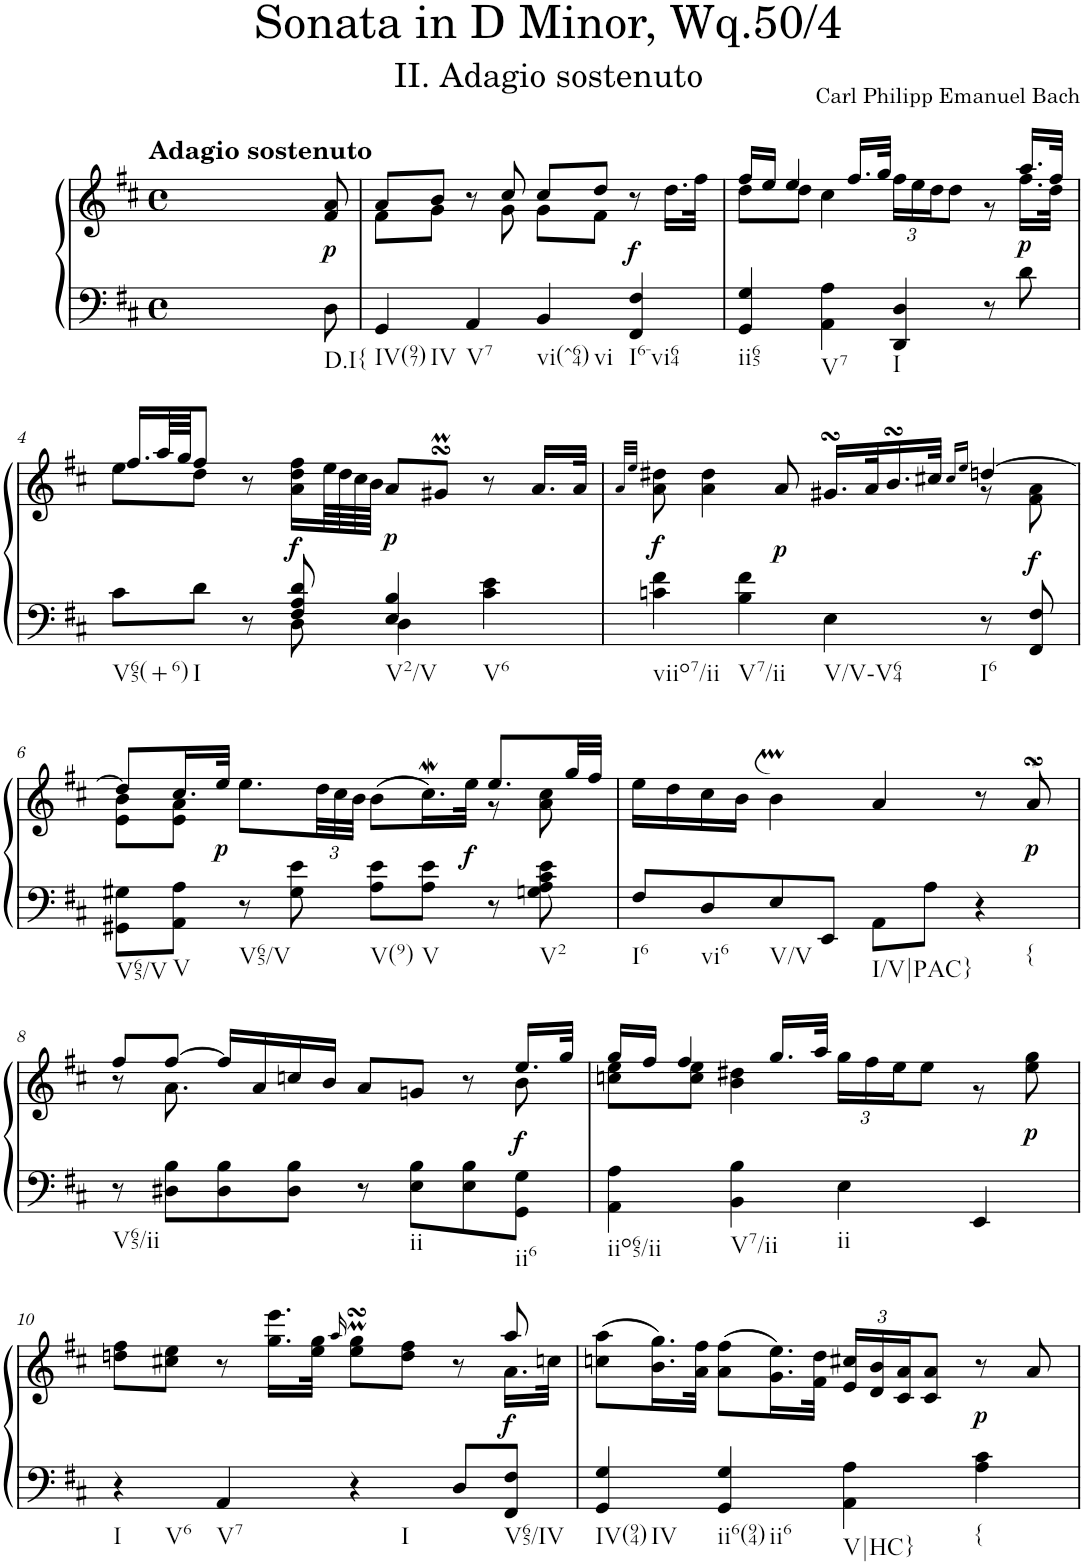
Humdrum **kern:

**kern	**kern	**dynam	**harte
*part1	*part1	*part1	*part1
*staff2	*staff1	*staff1/2	*
*I"Harpsichord	*	*	*
*I'Hch.	*	*	*
*clefF4	*clefG2	*	*
*k[f#c#]	*k[f#c#]	*	*
*M4/4	*M4/4	*	*
*met(c)	*met(c)	*	*
=1	=1	=1	=1
!	!LO:TX:a:B:t=Adagio sostenuto	!	!
2.ryy	2.ryy	.	.
8ryy	8ryy	.	.
!	!	!LO:DY:b	!
8D\	8f#/ 8a/	p	.
=2	=2	=2	=2
*	*^	*	*
4GG/	8a/L	8f#\L	.	.
.	8b/J	8g\J	.	.
4AA/	8r	8ryy	.	.
.	8cc#/	8g\	.	.
4BB/	8cc#/L	8g\L	.	.
.	8dd/J	8f#\J	.	.
!	!	!	!LO:DY:a=2	!
4FF#/ 4F#/	8r	4ryy	f	.
.	16.dd\LL	.	.	.
.	32ff#\JJk	.	.	.
=3	=3	=3	=3	=3
4GG/ 4G/	16ff#/LL	8dd\L	.	.
.	16ee/JJ	.	.	.
.	4ee/	8dd\J	.	.
4AA\ 4A\	.	4cc#\	.	.
.	16.ff#/LL	.	.	.
.	32gg/JJk	.	.	.
*	*	*Xbrackettup	*	*
4DD/ 4D/	4.ryy	24ff#\LL	.	.
.	.	24ee\	.	.
.	.	24dd\J	.	.
.	.	8dd\J	.	.
8r	.	8r	.	.
!	!	!	!LO:DY:b	!
8d\	16.aa/LL	16.ff#\LL	p	.
.	32ff#/JJk	32dd\JJk	.	.
!!LO:LB:g=z	!!
=4	=4	=4	=4	=4
*^	*	*	*	*
8c#\L	4.ryy	16.ff#/LL	8ee\L	.	.
.	.	64aa/LL	.	.	.
.	.	64gg/JJJ	.	.	.
8d\J	.	8ff#/J	8dd\J	.	.
8r	.	8r	2.ryy	.	.
!	!	!	!	!LO:DY:b	!
8F#/ 8A/ 8d/	8D\	16a\ 16dd\ 16ff#\LL	.	f	.
.	.	64ee\LL	.	.	.
.	.	64dd\	.	.	.
.	.	64cc#\	.	.	.
.	.	64b\JJJJ	.	.	.
!	!	!	!	!LO:DY:b	!
4E/ 4B/	4D\	8a/L	.	p	.
.	.	8g#XsSsSm/J	.	.	.
4c#\ 4e\	4ryy	8r	.	.	.
.	.	16.a/LL	.	.	.
.	.	32a/JJk	.	.	.
*v	*v	*	*	*	*
=5	=5	=5	=5	=5
.	32qa/LLL	.	.	.
.	32qee/JJJ	.	.	.
!	!	!	!LO:DY:b	!
4cn\ 4f#\	8a\ 8dd#X\	2.ryy	f	.
.	4a\ 4dd#\	.	.	.
4B\ 4f#\	.	.	.	.
!	!	!	!LO:DY:b	!
.	8a/	.	p	.
4E\	16.g#XsSsS/LL	.	.	.
.	32a/K	.	.	.
.	16.bsSSS/	.	.	.
.	32cc#X/JJk	.	.	.
.	16qcc#/LL	.	.	.
.	16qee/JJ	.	.	.
8r	[4ddn/	8r	.	.
!	!	!	!LO:DY:b	!
8FF#/ 8F#/	.	8f#\ 8a\	f	.
!!LO:LB:g=z	!!
=6	=6	=6	=6	=6
8GG#X\ 8G#X\L	8dd/L]	8e\ 8b\L	.	.
8AA\ 8A\J	16.cc#/L	8e\ 8a\J	.	.
!	!	!	!LO:DY:b	!
.	32ee/JJk	.	p	.
8r	8.ee\L	2ryy	.	.
8G#\ 8e\	.	.	.	.
.	48dd\LL	.	.	.
.	48cc#\	.	.	.
.	48b\JJJ	.	.	.
8A\ 8e\L	(>8b\L	.	.	.
8A\ 8e\J	16.cc#W\L)	.	.	.
!	!	!	!LO:DY:b	!
.	32ee\JJk	.	f	.
8r	8.ee/L	8r	.	.
8Gn\ 8A\ 8c#\ 8e\	.	8a\ 8cc#\	.	.
.	32gg/LL	.	.	.
.	32ff#/JJJ	.	.	.
*	*v	*v	*	*
=7	=7	=7	=7
8F#/L	16ee\LL	.	.
.	16dd\	.	.
8D/	16cc#\	.	.
.	16b\JJ	.	.
8E/	4bM\	.	.
8EE/J	.	.	.
8AA\L	4a/	.	.
8A\J	.	.	.
!	!	!	!LO:H:kt={
4r	8r	.	N
!	!	!LO:DY:b	!
.	8asSSS/	p	.
!!LO:LB:g=z
=8	=8	=8	=8
*	*^	*	*
8r	8ff#/L	8r	.	.
8D#X\ 8B\L	[8ff#/J	8.a\	.	.
8D#\ 8B\	16ff#/LL]	.	.	.
.	16a/	16ryy	.	.
*	*v	*v	*	*
8D#\ 8B\J	16ccn/	.	.
.	16b/JJ	.	.
8r	8a/L	.	.
8E\ 8B\L	8gn/J	.	.
8E\ 8B\	8r	.	.
*	*^	*	*
!	!	!	!LO:DY:b	!
8GG\ 8G\J	16.ee/LL	8b\	f	.
.	32gg/JJk	.	.	.
=9	=9	=9	=9	=9
4AA\ 4A\	16gg/LL	8ccn\ 8ee\L	.	.
.	16ff#/JJ	.	.	.
.	4ff#/	8cc\ 8ee\J	.	.
4BB\ 4B\	.	4b\ 4dd#X\	.	.
.	16.gg/LL	.	.	.
.	32aa/JJk	.	.	.
4E\	2ryy	24gg\LL	.	.
.	.	24ff#\	.	.
.	.	24ee\J	.	.
.	.	8ee\J	.	.
4EE/	.	8r	.	.
!	!	!	!LO:DY:b	!
.	.	8ee\ 8gg\	p	.
!!LO:LB:g=z	!!
=10	=10	=10	=10	=10
4r	8ddn\ 8ff#\L	2..ryy	.	.
.	8cc#X\ 8ee\J	.	.	.
4AA/	8r	.	.	.
.	16.gg\ 16.eee\LL	.	.	.
.	32ee\ 32gg\JJk	.	.	.
.	16qaa/	.	.	.
4r	8ee\sSSSM 8gg\sSSSML	.	.	.
.	8dd\ 8ff#\J	.	.	.
8D/L	8r	.	.	.
!	!	!	!LO:DY:b	!
8FF#/ 8F#/J	8aa/	16.a\LL	f	.
.	.	32ccn\JJk	.	.
*	*v	*v	*	*
=11	=11	=11	=11
4GG/ 4G/	(>8ccn\ 8aa\L	.	.
.	16.b\ 16.gg\L)	.	.
.	32a\ 32ff#\JJk	.	.
4GG/ 4G/	(>8a\ 8ff#\L	.	.
.	16.g\ 16.ee\L)	.	.
.	32f#\ 32dd\JJk	.	.
4AA\ 4A\	24e/ 24cc#X/LL	.	.
.	24d/ 24b/	.	.
.	24c#/ 24a/J	.	.
.	8c#/ 8a/J	.	.
!	!	!LO:DY:b	!LO:H:kt={
4A\ 4c#\	8r	p	N
.	8a/	.	.
=	=	=	=
*-	*-	*-	*-
